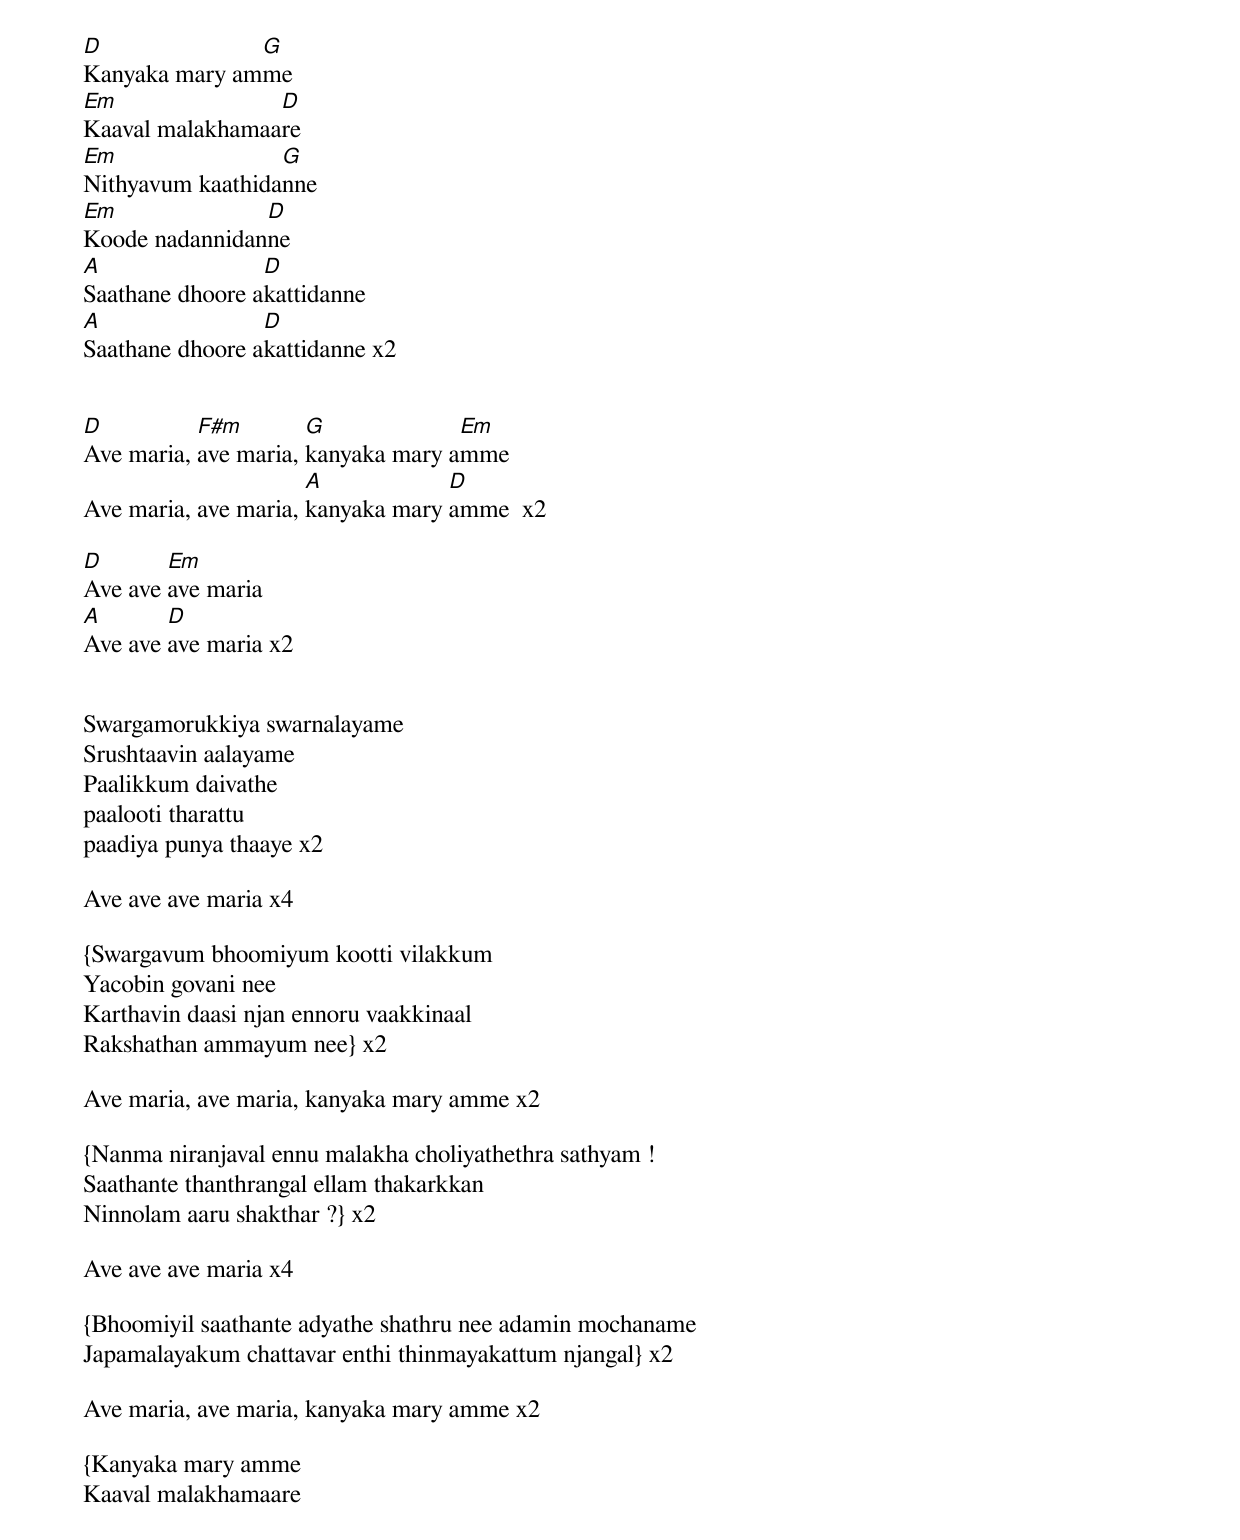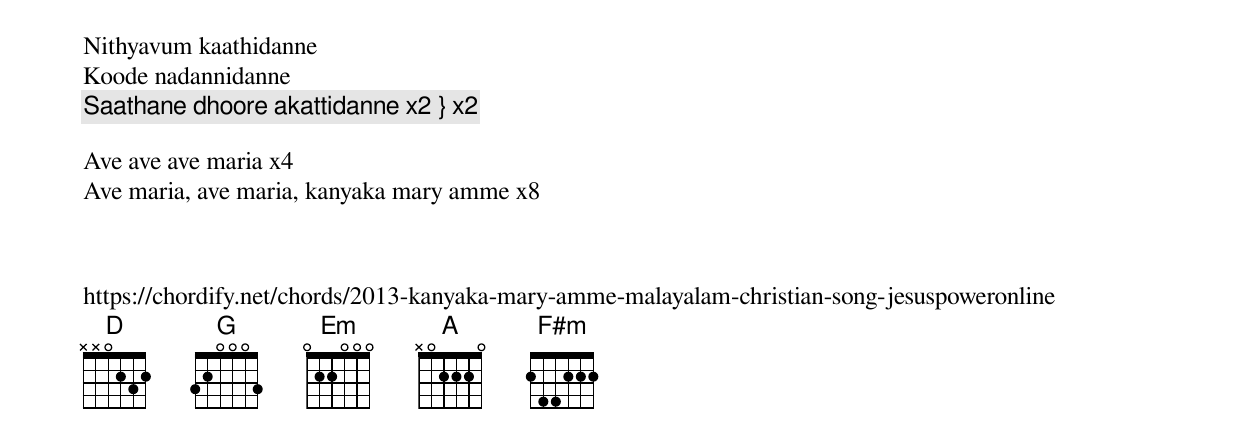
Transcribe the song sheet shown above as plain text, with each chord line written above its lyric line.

D              G
Kanyaka mary amme
Em               D
Kaaval malakhamaare
Em                G
Nithyavum kaathidanne
Em              D
Koode nadannidanne
A                D
Saathane dhoore akattidanne
A                D
Saathane dhoore akattidanne x2


D          F#m        G             Em
Ave maria, ave maria, kanyaka mary amme
                      A            D
Ave maria, ave maria, kanyaka mary amme  x2

D       Em
Ave ave ave maria
A       D
Ave ave ave maria x2


Swargamorukkiya swarnalayame
Srushtaavin aalayame
Paalikkum daivathe
paalooti tharattu
paadiya punya thaaye x2

Ave ave ave maria x4

{Swargavum bhoomiyum kootti vilakkum
Yacobin govani nee
Karthavin daasi njan ennoru vaakkinaal
Rakshathan ammayum nee} x2

Ave maria, ave maria, kanyaka mary amme x2

{Nanma niranjaval ennu malakha choliyathethra sathyam !
Saathante thanthrangal ellam thakarkkan
Ninnolam aaru shakthar ?} x2

Ave ave ave maria x4

{Bhoomiyil saathante adyathe shathru nee adamin mochaname
Japamalayakum chattavar enthi thinmayakattum njangal} x2

Ave maria, ave maria, kanyaka mary amme x2

{Kanyaka mary amme
Kaaval malakhamaare
Nithyavum kaathidanne
Koode nadannidanne
[Saathane dhoore akattidanne] x2 } x2

Ave ave ave maria x4
Ave maria, ave maria, kanyaka mary amme x8



https://chordify.net/chords/2013-kanyaka-mary-amme-malayalam-christian-song-jesuspoweronline
